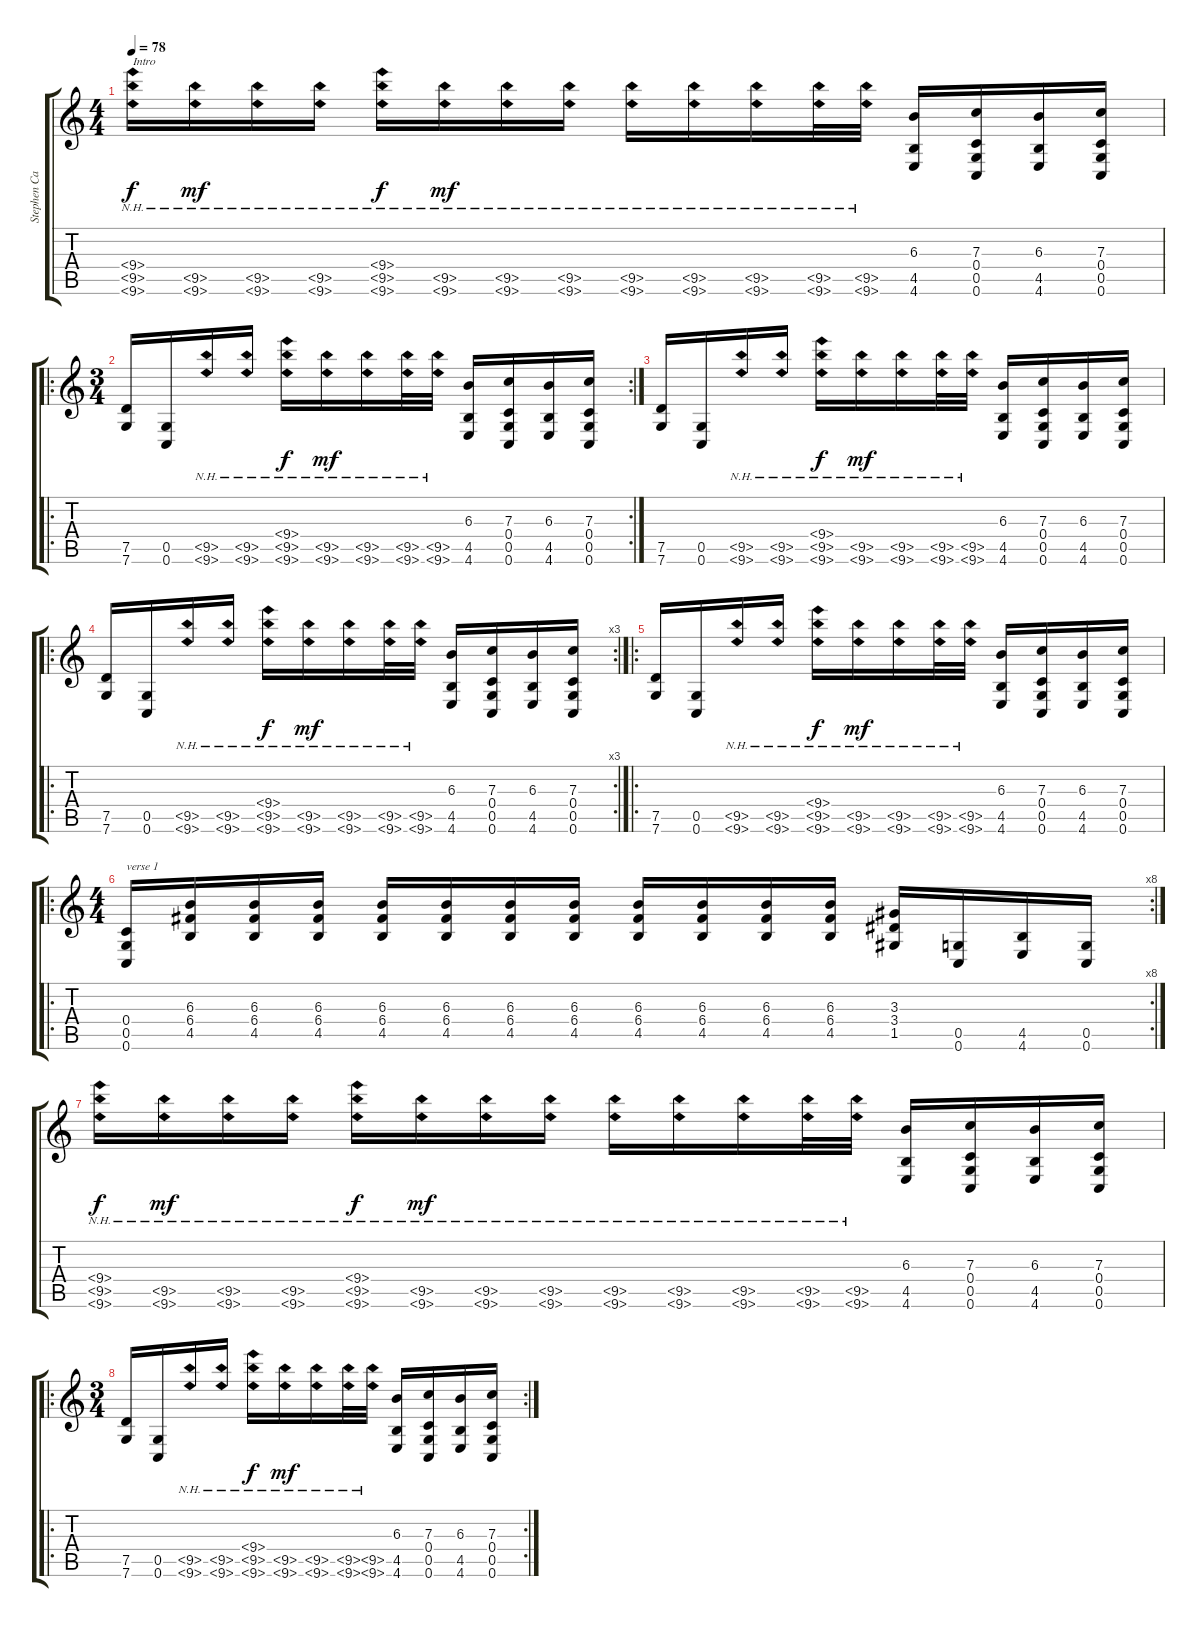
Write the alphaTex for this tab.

\track ("Stephen Carpenter" "Stephen Ca") {instrument distortionguitar}
\staff {score tabs}
\tuning (D4 A3 F3 C3 G2 C2) {hide}
\ts (4 4)
\tempo 78
\clef g2
\ks c
(9.4{nh} 9.5{nh} 9.6{nh}).16{txt "Intro" dy f instrument distortionguitar} (9.5{nh} 9.6{nh}).16{dy mf} (9.5{nh} 9.6{nh}).16 (9.5{nh} 9.6{nh}).16 (9.4{nh} 9.5{nh} 9.6{nh}).16{dy f} (9.5{nh} 9.6{nh}).16{dy mf} (9.5{nh} 9.6{nh}).16 (9.5{nh} 9.6{nh}).16 (9.5{nh} 9.6{nh}).16 (9.5{nh} 9.6{nh}).16 (9.5{nh} 9.6{nh}).16 (9.5{nh} 9.6{nh}).32 (9.5{nh} 9.6{nh}).32 (6.3 4.5 4.6).16 (7.3 0.4 0.5 0.6).16 (6.3 4.5 4.6).16 (7.3 0.4 0.5 0.6).16 |
\ro
\rc 2
\ts (3 4)
(7.5 7.6).16 (0.5 0.6).16 (9.5{nh} 9.6{nh}).16 (9.5{nh} 9.6{nh}).16 (9.4{nh} 9.5{nh} 9.6{nh}).16{dy f} (9.5{nh} 9.6{nh}).16{dy mf} (9.5{nh} 9.6{nh}).16 (9.5{nh} 9.6{nh}).32 (9.5{nh} 9.6{nh}).32 (6.3 4.5 4.6).16 (7.3 0.4 0.5 0.6).16 (6.3 4.5 4.6).16 (7.3 0.4 0.5 0.6).16 |
(7.5 7.6).16 (0.5 0.6).16 (9.5{nh} 9.6{nh}).16 (9.5{nh} 9.6{nh}).16 (9.4{nh} 9.5{nh} 9.6{nh}).16{dy f} (9.5{nh} 9.6{nh}).16{dy mf} (9.5{nh} 9.6{nh}).16 (9.5{nh} 9.6{nh}).32 (9.5{nh} 9.6{nh}).32 (6.3 4.5 4.6).16 (7.3 0.4 0.5 0.6).16 (6.3 4.5 4.6).16 (7.3 0.4 0.5 0.6).16 |
\ro
\rc 3
(7.5 7.6).16 (0.5 0.6).16 (9.5{nh} 9.6{nh}).16 (9.5{nh} 9.6{nh}).16 (9.4{nh} 9.5{nh} 9.6{nh}).16{dy f} (9.5{nh} 9.6{nh}).16{dy mf} (9.5{nh} 9.6{nh}).16 (9.5{nh} 9.6{nh}).32 (9.5{nh} 9.6{nh}).32 (6.3 4.5 4.6).16 (7.3 0.4 0.5 0.6).16 (6.3 4.5 4.6).16 (7.3 0.4 0.5 0.6).16 |
\ro
(7.5 7.6).16 (0.5 0.6).16 (9.5{nh} 9.6{nh}).16 (9.5{nh} 9.6{nh}).16 (9.4{nh} 9.5{nh} 9.6{nh}).16{dy f} (9.5{nh} 9.6{nh}).16{dy mf} (9.5{nh} 9.6{nh}).16 (9.5{nh} 9.6{nh}).32 (9.5{nh} 9.6{nh}).32 (6.3 4.5 4.6).16 (7.3 0.4 0.5 0.6).16 (6.3 4.5 4.6).16 (7.3 0.4 0.5 0.6).16 |
\ro
\rc 8
\ts (4 4)
(0.4 0.5 0.6).16{txt "verse 1"} (6.3 6.4 4.5).16 (6.3 6.4 4.5).16 (6.3 6.4 4.5).16 (6.3 6.4 4.5).16 (6.3 6.4 4.5).16 (6.3 6.4 4.5).16 (6.3 6.4 4.5).16 (6.3 6.4 4.5).16 (6.3 6.4 4.5).16 (6.3 6.4 4.5).16 (6.3 6.4 4.5).16 (3.3 3.4 1.5).16 (0.5 0.6).16 (4.5 4.6).16 (0.5 0.6).16 |
(9.4{nh} 9.5{nh} 9.6{nh}).16{dy f} (9.5{nh} 9.6{nh}).16{dy mf} (9.5{nh} 9.6{nh}).16 (9.5{nh} 9.6{nh}).16 (9.4{nh} 9.5{nh} 9.6{nh}).16{dy f} (9.5{nh} 9.6{nh}).16{dy mf} (9.5{nh} 9.6{nh}).16 (9.5{nh} 9.6{nh}).16 (9.5{nh} 9.6{nh}).16 (9.5{nh} 9.6{nh}).16 (9.5{nh} 9.6{nh}).16 (9.5{nh} 9.6{nh}).32 (9.5{nh} 9.6{nh}).32 (6.3 4.5 4.6).16 (7.3 0.4 0.5 0.6).16 (6.3 4.5 4.6).16 (7.3 0.4 0.5 0.6).16 |
\ro
\rc 2
\ts (3 4)
(7.5 7.6).16 (0.5 0.6).16 (9.5{nh} 9.6{nh}).16 (9.5{nh} 9.6{nh}).16 (9.4{nh} 9.5{nh} 9.6{nh}).16{dy f} (9.5{nh} 9.6{nh}).16{dy mf} (9.5{nh} 9.6{nh}).16 (9.5{nh} 9.6{nh}).32 (9.5{nh} 9.6{nh}).32 (6.3 4.5 4.6).16 (7.3 0.4 0.5 0.6).16 (6.3 4.5 4.6).16 (7.3 0.4 0.5 0.6).16
